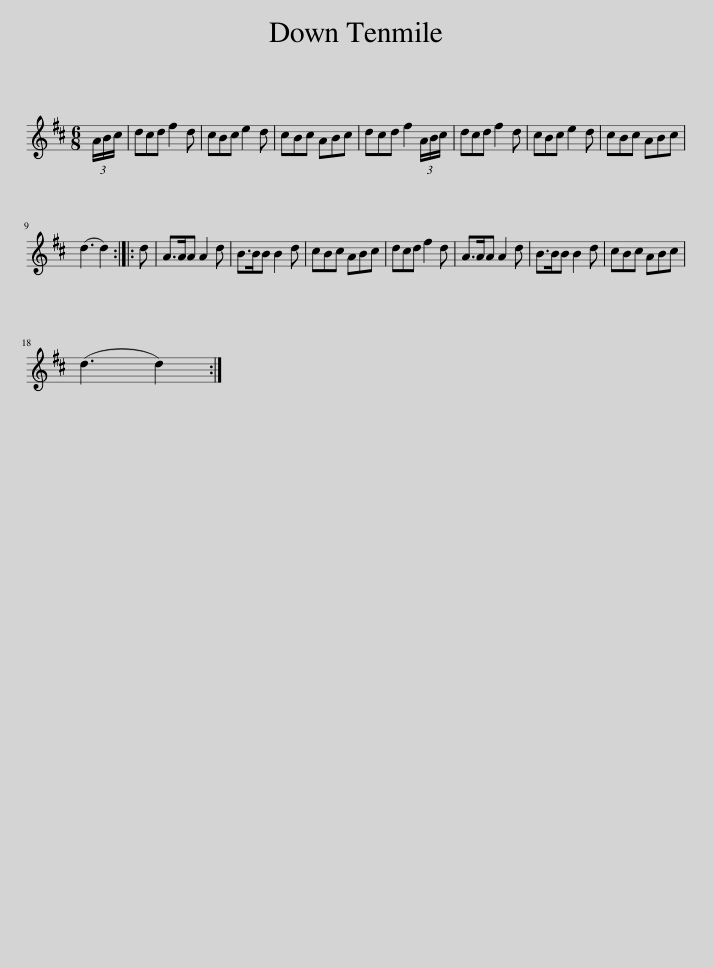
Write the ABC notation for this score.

X:1
L:1/8
M:6/8
I:linebreak $
K:D
V:1 treble
V:1
 (3A/B/c/ | dcd f2 d | cBc e2 d | cBc ABc | dcd f2 (3A/B/c/ | %5
 dcd f2 d | cBc e2 d | cBc ABc |$ (d3 d2) :: d | %10
 A>AA A2 d | B>BB B2 d | cBc ABc | dcd f2 d | A>AA A2 d | %15
 B>BB B2 d | cBc ABc |$ (d3 d2) :| %18
